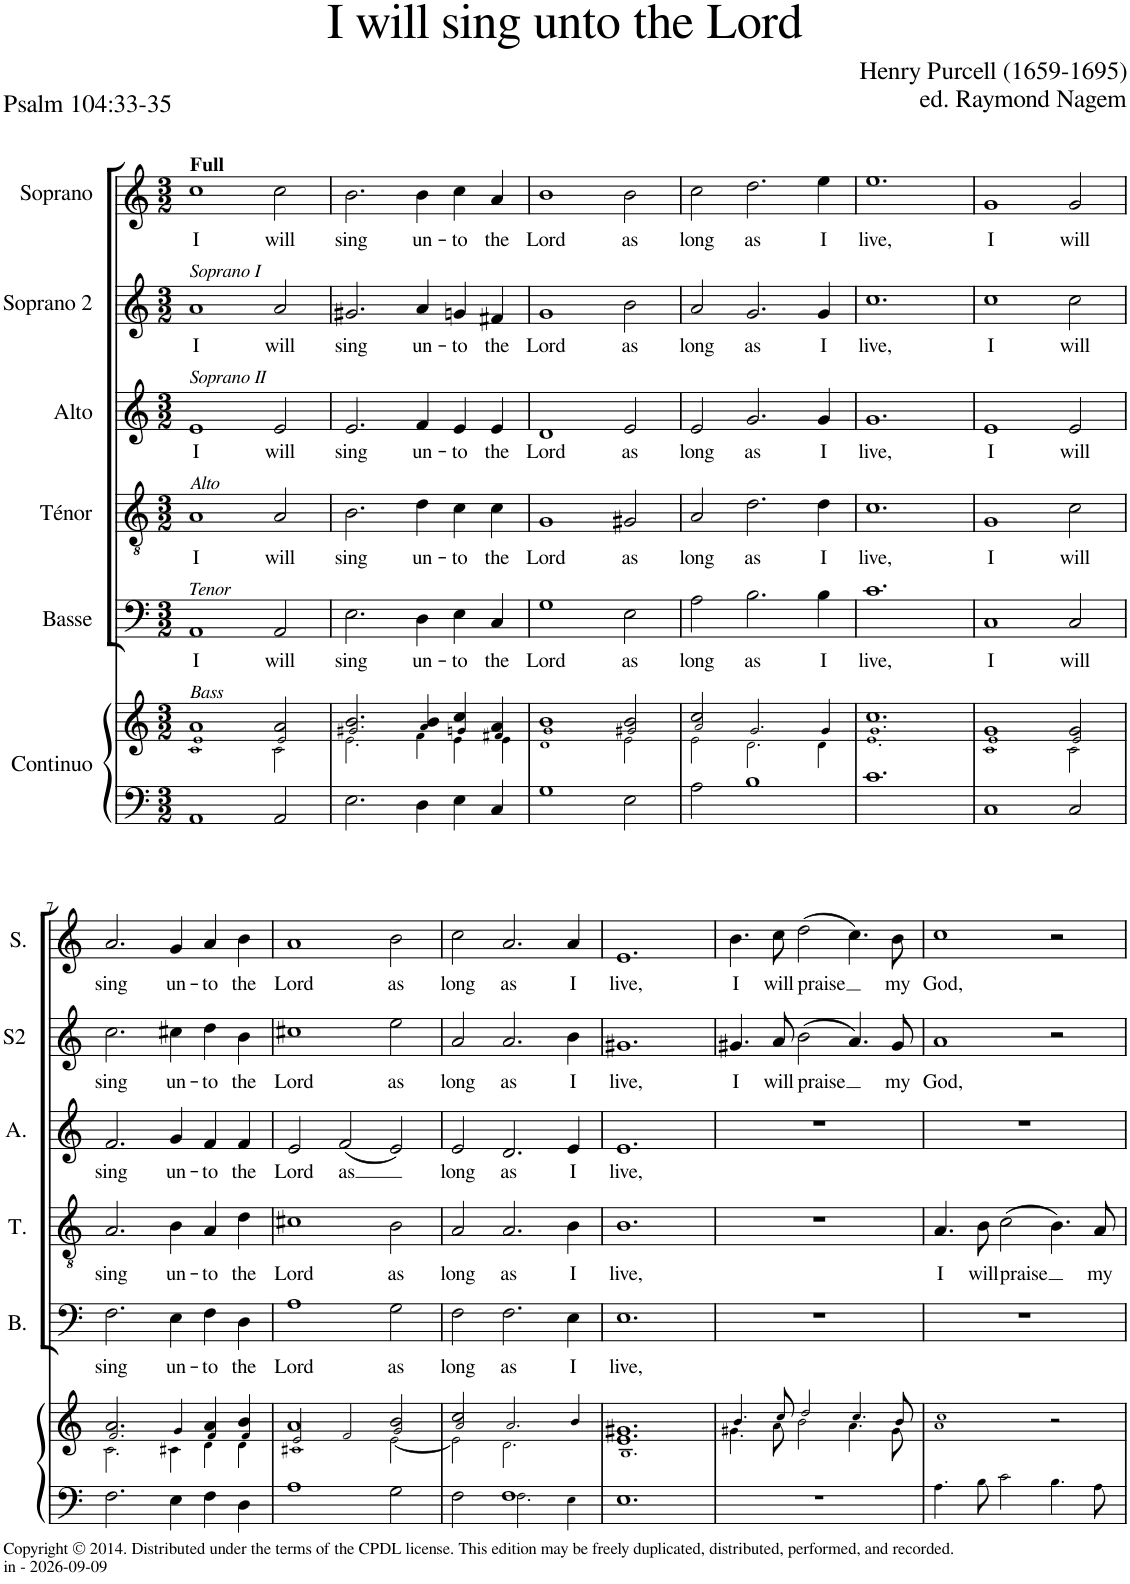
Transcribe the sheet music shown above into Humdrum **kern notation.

**kern	**kern	**kern	**text	**kern	**text	**kern	**text	**kern	**text	**kern	**text
*part6	*part6	*part5	*part5	*part4	*part4	*part3	*part3	*part2	*part2	*part1	*part1
*staff7	*staff6	*staff5	*staff5	*staff4	*staff4	*staff3	*staff3	*staff2	*staff2	*staff1	*staff1
*I"Continuo	*	*I"Basse	*	*I"Ténor	*	*I"Alto	*	*I"Soprano 2	*	*I"Soprano	*
*	*	*I'B.	*	*I'T.	*	*I'A.	*	*I'S2	*	*I'S.	*
*clefF4	*clefG2	*clefF4	*	*clefGv2	*	*clefG2	*	*clefG2	*	*clefG2	*
*k[]	*k[]	*k[]	*	*k[]	*	*k[]	*	*k[]	*	*k[]	*
*M3/2	*M3/2	*M3/2	*	*M3/2	*	*M3/2	*	*M3/2	*	*M3/2	*
=1	=1	=1	=1	=1	=1	=1	=1	=1	=1	=1	=1
*	*^	*	*	*	*	*	*	*	*	*	*
!	!	!	!	!	!	!	!	!	!	!	!LO:TX:b:i:t=Soprano I	!
!	!	!	!	!	!	!	!	!	!	!	!LO:TX:a:B:t=Full	!
!	!	!	!	!	!	!	!	!	!LO:TX:b:i:t=Soprano II	!	!	!
!	!	!	!	!	!	!	!LO:TX:b:i:t=Alto	!	!	!	!	!
!	!	!	!	!	!LO:TX:b:i:t=Tenor	!	!	!	!	!	!	!
!	!	!	!LO:TX:b:i:t=Bass	!	!	!	!	!	!	!	!	!
!	!	!	!	!LO:LY:b	!	!LO:LY:b	!	!LO:LY:b	!	!LO:LY:b	!	!LO:LY:b
1AA	1e 1a	1c	1AA	I	1A	I	1e	I	1a	I	1cc	I
!	!	!	!	!LO:LY:b	!	!LO:LY:b	!	!LO:LY:b	!	!LO:LY:b	!	!LO:LY:b
2AA/	2e/ 2a/	2c\	2AA/	will	2A/	will	2e/	will	2a/	will	2cc\	will
=2	=2	=2	=2	=2	=2	=2	=2	=2	=2	=2	=2	=2
!	!	!	!	!LO:LY:b	!	!LO:LY:b	!	!LO:LY:b	!	!LO:LY:b	!	!LO:LY:b
2.E\	2.g#X/ 2.b/	2.e\	2.E\	sing	2.B\	sing	2.e/	sing	2.g#X/	sing	2.b\	sing
!	!	!	!	!LO:LY:b	!	!LO:LY:b	!	!LO:LY:b	!	!LO:LY:b	!	!LO:LY:b
4D\	4a/ 4b/	4f\	4D\	un-	4d\	un-	4f/	un-	4a/	un-	4b\	un-
!	!	!	!	!LO:LY:b	!	!LO:LY:b	!	!LO:LY:b	!	!LO:LY:b	!	!LO:LY:b
4E\	4gn/ 4cc/	4e\	4E\	-to	4c\	-to	4e/	-to	4gn/	-to	4cc\	-to
!	!	!	!	!LO:LY:b	!	!LO:LY:b	!	!LO:LY:b	!	!LO:LY:b	!	!LO:LY:b
4C/	4f#X/ 4a/	4e\	4C/	the	4c\	the	4e/	the	4f#X/	the	4a/	the
=3	=3	=3	=3	=3	=3	=3	=3	=3	=3	=3	=3	=3
!	!	!	!	!LO:LY:b	!	!LO:LY:b	!	!LO:LY:b	!	!LO:LY:b	!	!LO:LY:b
1G	1g 1b	1d	1G	Lord	1G	Lord	1d	Lord	1g	Lord	1b	Lord
!	!	!	!	!LO:LY:b	!	!LO:LY:b	!	!LO:LY:b	!	!LO:LY:b	!	!LO:LY:b
2E\	2g#X/ 2b/	2e\	2E\	as	2G#X/	as	2e/	as	2b\	as	2b\	as
=4	=4	=4	=4	=4	=4	=4	=4	=4	=4	=4	=4	=4
!	!	!	!	!LO:LY:b	!	!LO:LY:b	!	!LO:LY:b	!	!LO:LY:b	!	!LO:LY:b
2A\	2a/ 2cc/	2e\	2A\	long	2A/	long	2e/	long	2a/	long	2cc\	long
!	!	!	!	!LO:LY:b	!	!LO:LY:b	!	!LO:LY:b	!	!LO:LY:b	!	!LO:LY:b
1B	2.g/	2.d\	2.B\	as	2.d\	as	2.g/	as	2.g/	as	2.dd\	as
!	!	!	!	!LO:LY:b	!	!LO:LY:b	!	!LO:LY:b	!	!LO:LY:b	!	!LO:LY:b
.	4g/	4d\	4B\	I	4d\	I	4g/	I	4g/	I	4ee\	I
=5	=5	=5	=5	=5	=5	=5	=5	=5	=5	=5	=5	=5
!	!	!	!	!LO:LY:b	!	!LO:LY:b	!	!LO:LY:b	!	!LO:LY:b	!	!LO:LY:b
1.c	1.g 1.cc	1.e	1.c	live,	1.c	live,	1.g	live,	1.cc	live,	1.ee	live,
=6	=6	=6	=6	=6	=6	=6	=6	=6	=6	=6	=6	=6
!	!	!	!	!LO:LY:b	!	!LO:LY:b	!	!LO:LY:b	!	!LO:LY:b	!	!LO:LY:b
1C	1e 1g	1c	1C	I	1G	I	1e	I	1cc	I	1g	I
!	!	!	!	!LO:LY:b	!	!LO:LY:b	!	!LO:LY:b	!	!LO:LY:b	!	!LO:LY:b
2C/	2e/ 2g/	2c\	2C/	will	2c\	will	2e/	will	2cc\	will	2g/	will
!!LO:LB:g=z
=7	=7	=7	=7	=7	=7	=7	=7	=7	=7	=7	=7	=7
!	!	!	!	!LO:LY:b	!	!LO:LY:b	!	!LO:LY:b	!	!LO:LY:b	!	!LO:LY:b
2.F\	2.f/ 2.a/	2.c\	2.F\	sing	2.A/	sing	2.f/	sing	2.cc\	sing	2.a/	sing
!	!	!	!	!LO:LY:b	!	!LO:LY:b	!	!LO:LY:b	!	!LO:LY:b	!	!LO:LY:b
4E\	4g/	4c#X\	4E\	un-	4B\	un-	4g/	un-	4cc#X\	un-	4g/	un-
!	!	!	!	!LO:LY:b	!	!LO:LY:b	!	!LO:LY:b	!	!LO:LY:b	!	!LO:LY:b
4F\	4f/ 4a/	4d\	4F\	-to	4A/	-to	4f/	-to	4dd\	-to	4a/	-to
!	!	!	!	!LO:LY:b	!	!LO:LY:b	!	!LO:LY:b	!	!LO:LY:b	!	!LO:LY:b
4D\	4f/ 4b/	4d\	4D\	the	4d\	the	4f/	the	4b\	the	4b\	the
=8	=8	=8	=8	=8	=8	=8	=8	=8	=8	=8	=8	=8
!	!	!	!	!LO:LY:b	!	!LO:LY:b	!	!LO:LY:b	!	!LO:LY:b	!	!LO:LY:b
1A	1c#X 1a	2e/	1A	Lord	1c#X	Lord	2e/	Lord	1cc#X	Lord	1a	Lord
!	!	!	!	!	!	!	!	!LO:LY:b	!	!	!	!
.	.	2f/	.	.	.	.	(<2f/	as	.	.	.	.
!	!	!	!	!LO:LY:b	!	!LO:LY:b	!	!	!	!LO:LY:b	!	!LO:LY:b
2G\	2g/ 2b/	2e\	2G\	as	2B\	as	2e/)	.	2ee\	as	2b\	as
=9	=9	=9	=9	=9	=9	=9	=9	=9	=9	=9	=9	=9
*^	*	*	*	*	*	*	*	*	*	*	*	*
!	!	!	!	!	!LO:LY:b	!	!LO:LY:b	!	!LO:LY:b	!	!LO:LY:b	!	!LO:LY:b
2F\	2ryy	2a/ 2cc/	2e\	2F\	long	2A/	long	2e/	long	2a/	long	2cc\	long
!	!	!	!	!	!LO:LY:b	!	!LO:LY:b	!	!LO:LY:b	!	!LO:LY:b	!	!LO:LY:b
1F	2.F\	2.a/	2.d\	2.F\	as	2.A/	as	2.d/	as	2.a/	as	2.a/	as
!	!	!	!	!	!LO:LY:b	!	!LO:LY:b	!	!LO:LY:b	!	!LO:LY:b	!	!LO:LY:b
.	4E\	4b/	4ryy	4E\	I	4B\	I	4e/	I	4b\	I	4a/	I
=10	=10	=10	=10	=10	=10	=10	=10	=10	=10	=10	=10	=10	=10
!	!	!	!	!	!LO:LY:b	!	!LO:LY:b	!	!LO:LY:b	!	!LO:LY:b	!	!LO:LY:b
*v	*v	*	*	*	*	*	*	*	*	*	*	*	*
*	*v	*v	*	*	*	*	*	*	*	*	*	*
1.E	1.B 1.e 1.g#X	1.E	live,	1.B	live,	1.e	live,	1.g#X	live,	1.e	live,
=11	=11	=11	=11	=11	=11	=11	=11	=11	=11	=11	=11
*	*^	*	*	*	*	*	*	*	*	*	*
!	!	!	!	!	!	!	!	!	!	!LO:LY:b	!	!LO:LY:b
1.r	4.b/	4.g#X\	1.r	.	1.r	.	1.r	.	4.g#X/	I	4.b\	I
!	!	!	!	!	!	!	!	!	!	!LO:LY:b	!	!LO:LY:b
.	8cc/	8a\	.	.	.	.	.	.	8a/	will	8cc\	will
!	!	!	!	!	!	!	!	!	!	!LO:LY:b	!	!LO:LY:b
.	2dd/	2b\	.	.	.	.	.	.	(>2b\	praise	(>2dd\	praise
.	4.cc/	4.a\	.	.	.	.	.	.	4.a/)	.	4.cc\)	.
!	!	!	!	!	!	!	!	!	!	!LO:LY:b	!	!LO:LY:b
.	8b/	8g#\	.	.	.	.	.	.	8g#/	my	8b\	my
=12	=12	=12	=12	=12	=12	=12	=12	=12	=12	=12	=12	=12
!	!	!	!	!	!	!LO:LY:b	!	!	!	!LO:LY:b	!	!LO:LY:b
4.A\	1cc	1a	1.r	.	4.A/	I	1.r	.	1a	God,	1cc	God,
!	!	!	!	!	!	!LO:LY:b	!	!	!	!	!	!
8B\	.	.	.	.	8B\	will	.	.	.	.	.	.
!	!	!	!	!	!	!LO:LY:b	!	!	!	!	!	!
2c\	.	.	.	.	(>2c\	praise	.	.	.	.	.	.
4.B\	2r	2ryy	.	.	4.B\)	.	.	.	2r	.	2r	.
!	!	!	!	!	!	!LO:LY:b	!	!	!	!	!	!
8A\	.	.	.	.	8A/	my	.	.	.	.	.	.
*	*v	*v	*	*	*	*	*	*	*	*	*	*
=	=	=	=	=	=	=	=	=	=	=	=
*-	*-	*-	*-	*-	*-	*-	*-	*-	*-	*-	*-
